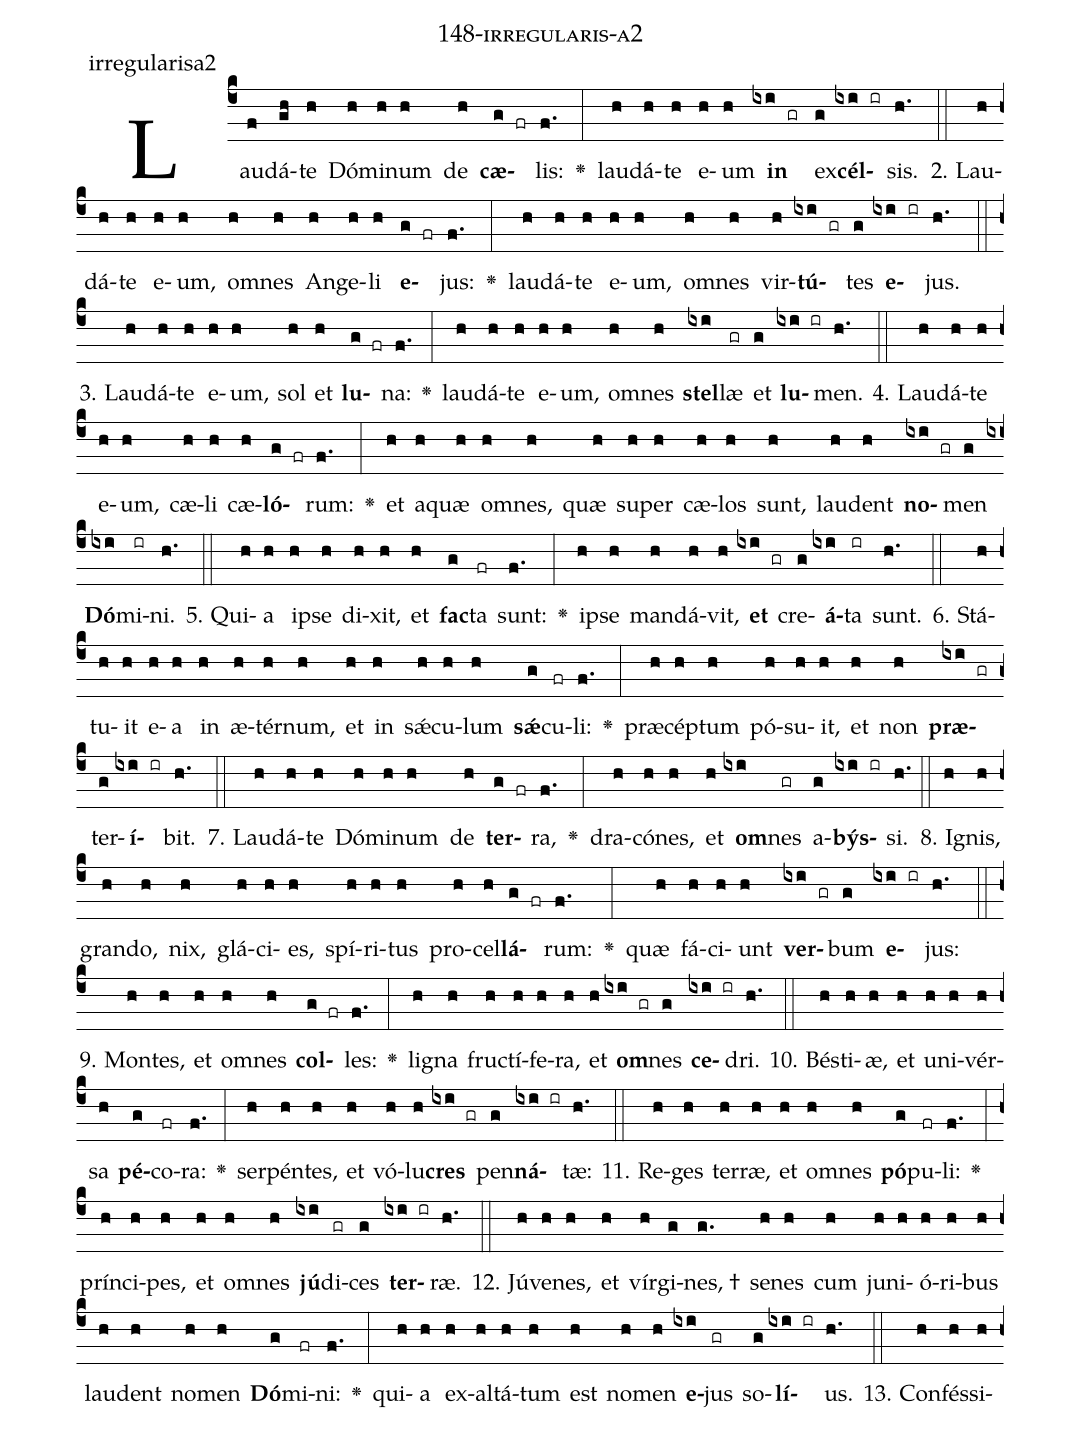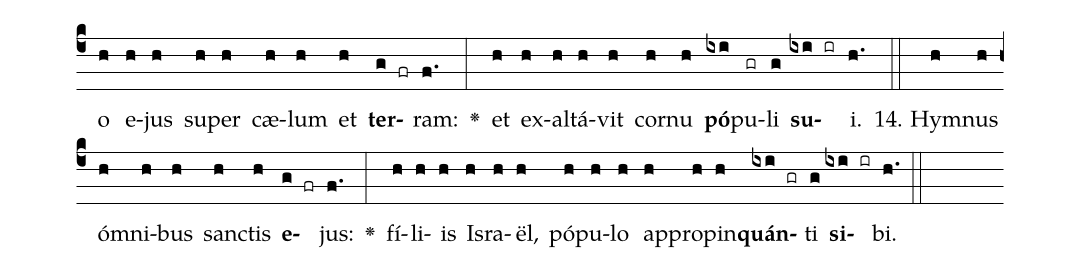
name: 148-irregularis-a2;
annotation: irregularisa2;
%%
(c4)Lau(f)dá(gh)te(h) Dó(h)mi(h)num(h) de(h) <b>cæ</b>(g fr)lis:(f.) <v>\greheightstar</v>(:) lau(h)dá(h)te(h) e(h)um(h) <b>in</b>(ixi gr) ex(g)<b>cél</b>(ixi ir)sis.(h.) (::)
2. Lau(h)dá(h)te(h) e(h)um,(h) om(h)nes(h) An(h)ge(h)li(h) <b>e</b>(g fr)jus:(f.) <v>\greheightstar</v>(:) lau(h)dá(h)te(h) e(h)um,(h) om(h)nes(h) vir(h)<b>tú</b>(ixi gr)tes(g) <b>e</b>(ixi ir)jus.(h.) (::)
3. Lau(h)dá(h)te(h) e(h)um,(h) sol(h) et(h) <b>lu</b>(g fr)na:(f.) <v>\greheightstar</v>(:) lau(h)dá(h)te(h) e(h)um,(h) om(h)nes(h) <b>stel</b>(ixi)læ(gr) et(g) <b>lu</b>(ixi ir)men.(h.) (::)
4. Lau(h)dá(h)te(h) e(h)um,(h) cæ(h)li(h) cæ(h)<b>ló</b>(g fr)rum:(f.) <v>\greheightstar</v>(:) et(h) a(h)quæ(h) om(h)nes,(h) quæ(h) su(h)per(h) cæ(h)los(h) sunt,(h) lau(h)dent(h) <b>no</b>(ixi gr)men(g) <b>Dó</b>(ixi)mi(ir)ni.(h.) (::)
5. Qui(h)a(h) ip(h)se(h) di(h)xit,(h) et(h) <b>fac</b>(g)ta(fr) sunt:(f.) <v>\greheightstar</v>(:) ip(h)se(h) man(h)dá(h)vit,(h) <b>et</b>(ixi gr) cre(g)<b>á</b>(ixi)ta(ir) sunt.(h.) (::)
6. Stá(h)tu(h)it(h) e(h)a(h) in(h) æ(h)tér(h)num,(h) et(h) in(h) sǽ(h)cu(h)lum(h) <b>sǽ</b>(g)cu(fr)li:(f.) <v>\greheightstar</v>(:) præ(h)cép(h)tum(h) pó(h)su(h)it,(h) et(h) non(h) <b>præ</b>(ixi gr)ter(g)<b>í</b>(ixi ir)bit.(h.) (::)
7. Lau(h)dá(h)te(h) Dó(h)mi(h)num(h) de(h) <b>ter</b>(g fr)ra,(f.) <v>\greheightstar</v>(:) dra(h)có(h)nes,(h) et(h) <b>om</b>(ixi)nes(gr) a(g)<b>býs</b>(ixi ir)si.(h.) (::)
8. I(h)gnis,(h) gran(h)do,(h) nix,(h) glá(h)ci(h)es,(h) spí(h)ri(h)tus(h) pro(h)cel(h)<b>lá</b>(g fr)rum:(f.) <v>\greheightstar</v>(:) quæ(h) fá(h)ci(h)unt(h) <b>ver</b>(ixi gr)bum(g) <b>e</b>(ixi ir)jus:(h.) (::)
9. Mon(h)tes,(h) et(h) om(h)nes(h) <b>col</b>(g fr)les:(f.) <v>\greheightstar</v>(:) li(h)gna(h) fruc(h)tí(h)fe(h)ra,(h) et(h) <b>om</b>(ixi gr)nes(g) <b>ce</b>(ixi ir)dri.(h.) (::)
10. Bés(h)ti(h)æ,(h) et(h) u(h)ni(h)vér(h)sa(h) <b>pé</b>(g)co(fr)ra:(f.) <v>\greheightstar</v>(:) ser(h)pén(h)tes,(h) et(h) vó(h)lu(h)<b>cres</b>(ixi gr) pen(g)<b>ná</b>(ixi ir)tæ:(h.) (::)
11. Re(h)ges(h) ter(h)ræ,(h) et(h) om(h)nes(h) <b>pó</b>(g)pu(fr)li:(f.) <v>\greheightstar</v>(:) prín(h)ci(h)pes,(h) et(h) om(h)nes(h) <b>jú</b>(ixi)di(gr)ces(g) <b>ter</b>(ixi ir)ræ.(h.) (::)
12. Jú(h)ve(h)nes,(h) et(h) vír(h)gi(g)nes, †(g.) se(h)nes(h) cum(h) ju(h)ni(h)ó(h)ri(h)bus(h) lau(h)dent(h) no(h)men(h) <b>Dó</b>(g)mi(fr)ni:(f.) <v>\greheightstar</v>(:) qui(h)a(h) ex(h)al(h)tá(h)tum(h) est(h) no(h)men(h) <b>e</b>(ixi)jus(gr) so(g)<b>lí</b>(ixi ir)us.(h.) (::)
13. Con(h)fés(h)si(h)o(h) e(h)jus(h) su(h)per(h) cæ(h)lum(h) et(h) <b>ter</b>(g fr)ram:(f.) <v>\greheightstar</v>(:) et(h) ex(h)al(h)tá(h)vit(h) cor(h)nu(h) <b>pó</b>(ixi)pu(gr)li(g) <b>su</b>(ixi ir)i.(h.) (::)
14. Hym(h)nus(h) óm(h)ni(h)bus(h) sanc(h)tis(h) <b>e</b>(g fr)jus:(f.) <v>\greheightstar</v>(:) fí(h)li(h)is(h) Is(h)ra(h)ël,(h) pó(h)pu(h)lo(h) ap(h)pro(h)pin(h)<b>quán</b>(ixi gr)ti(g) <b>si</b>(ixi ir)bi.(h.) (::)
